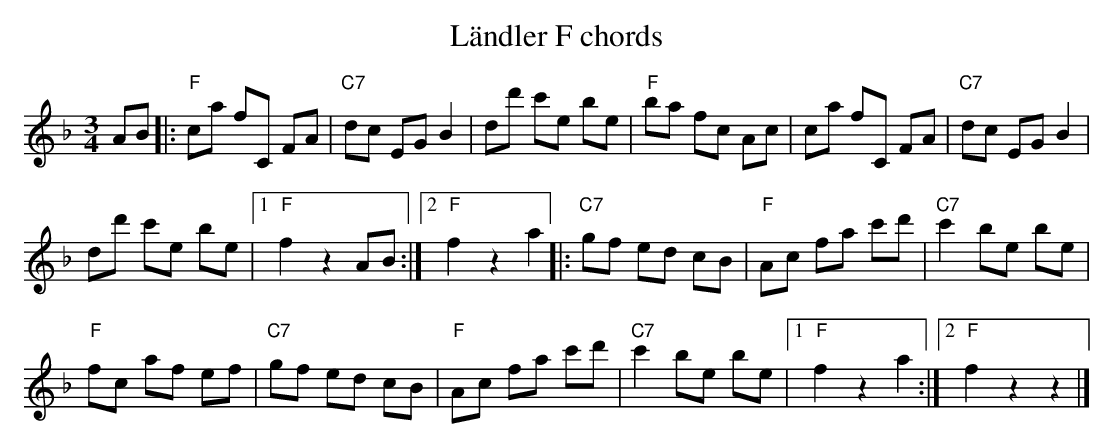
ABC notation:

X:1
T: Ländler F chords
M:3/4
L:1/8
K:F %%MIDI gchordon
AB |: "F"ca fc, FA | "C7"dc EG B2 | dd' c'e be | "F"ba fc Ac | ca fC FA | "C7"dc EG B2 |
dd' c'e be |1 "F"f2z2AB :|2 "F"f2z2a2 |: "C7"gf ed cB | "F"Ac fa c'd' | "C7"c'2 be be |
"F"fc af ef | "C7"gf ed cB | "F"Ac fa c'd' | "C7"c'2 be be |1 "F"f2z2a2 :|2 "F"f2z2z2 |]
